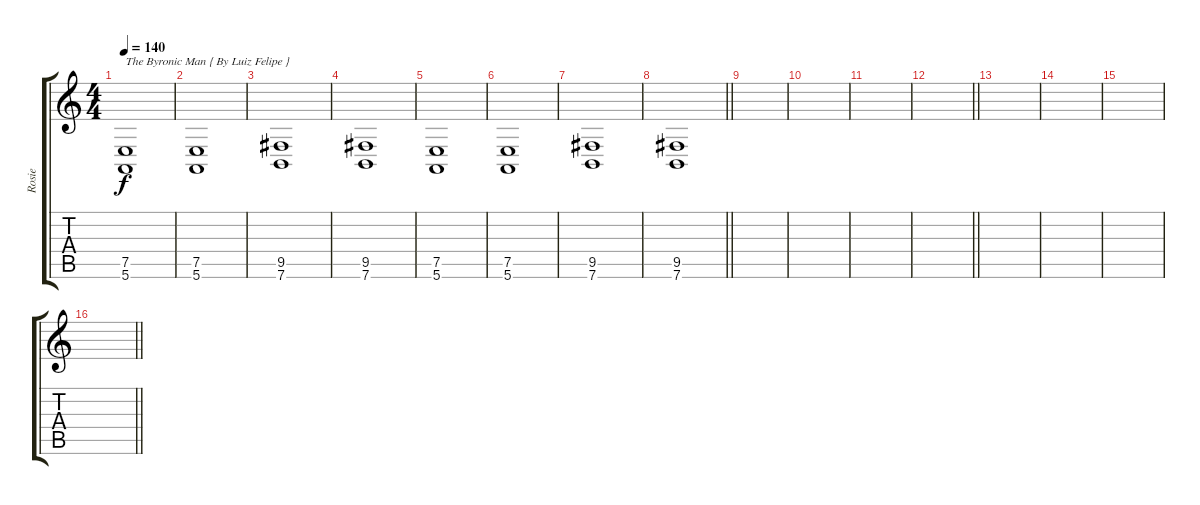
\track ("Rosie" "Rosie") {instrument synthstrings1}
\staff {score tabs}
\tuning (E4 B3 G3 D3 A2 E2) {hide}
\ts (4 4)
\tempo 140
\clef g2
\ks c
(7.5 5.6).1{txt "The Byronic Man { By Luiz Felipe }" dy f instrument synthstrings1} |
(7.5 5.6).1 |
(9.5 7.6).1 |
(9.5 7.6).1 |
(7.5 5.6).1 |
(7.5 5.6).1 |
(9.5 7.6).1 |
\barLineRight lightlight
(9.5 7.6).1 |
|
|
|
\barLineRight lightlight
|
|
|
|
\barLineRight lightlight
